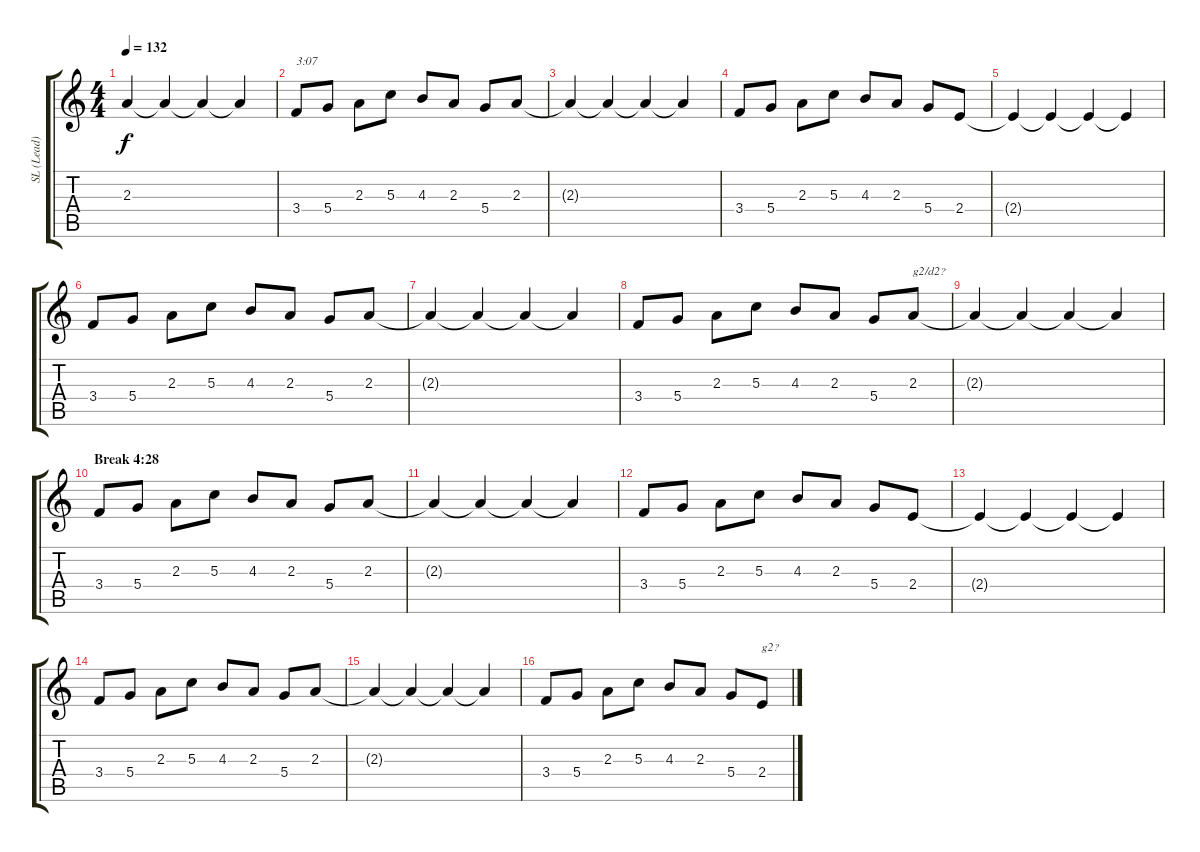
\track ("SL (Lead)" "SL (Lead)") {instrument overdrivenguitar}
\staff {score tabs}
\tuning (E4 B3 G3 D3 A2 E2) {hide}
\ts (4 4)
\tempo 132
\clef g2
\ks c
2.3{t}.4{dy f} 2.3{t}.4 2.3{t}.4 2.3{t}.4 |
3.4.8{txt "3:07"} 5.4.8 2.3.8 5.3.8 4.3.8 2.3.8 5.4.8 2.3.8 |
2.3{t}.4 2.3{t}.4 2.3{t}.4 2.3{t}.4 |
3.4.8 5.4.8 2.3.8 5.3.8 4.3.8 2.3.8 5.4.8 2.4.8 |
2.4{t}.4 2.4{t}.4 2.4{t}.4 2.4{t}.4 |
3.4.8 5.4.8 2.3.8 5.3.8 4.3.8 2.3.8 5.4.8 2.3.8 |
2.3{t}.4 2.3{t}.4 2.3{t}.4 2.3{t}.4 |
3.4.8 5.4.8 2.3.8 5.3.8 4.3.8 2.3.8 5.4.8 2.3.8{txt "g2/d2?"} |
2.3{t}.4 2.3{t}.4 2.3{t}.4 2.3{t}.4 |
\section ("" "Break 4:28")
3.4.8 5.4.8 2.3.8 5.3.8 4.3.8 2.3.8 5.4.8 2.3.8 |
2.3{t}.4 2.3{t}.4 2.3{t}.4 2.3{t}.4 |
3.4.8 5.4.8 2.3.8 5.3.8 4.3.8 2.3.8 5.4.8 2.4.8 |
2.4{t}.4 2.4{t}.4 2.4{t}.4 2.4{t}.4 |
3.4.8 5.4.8 2.3.8 5.3.8 4.3.8 2.3.8 5.4.8 2.3.8 |
2.3{t}.4 2.3{t}.4 2.3{t}.4 2.3{t}.4 |
3.4.8 5.4.8 2.3.8 5.3.8 4.3.8 2.3.8 5.4.8 2.4.8{txt "g2?"}
